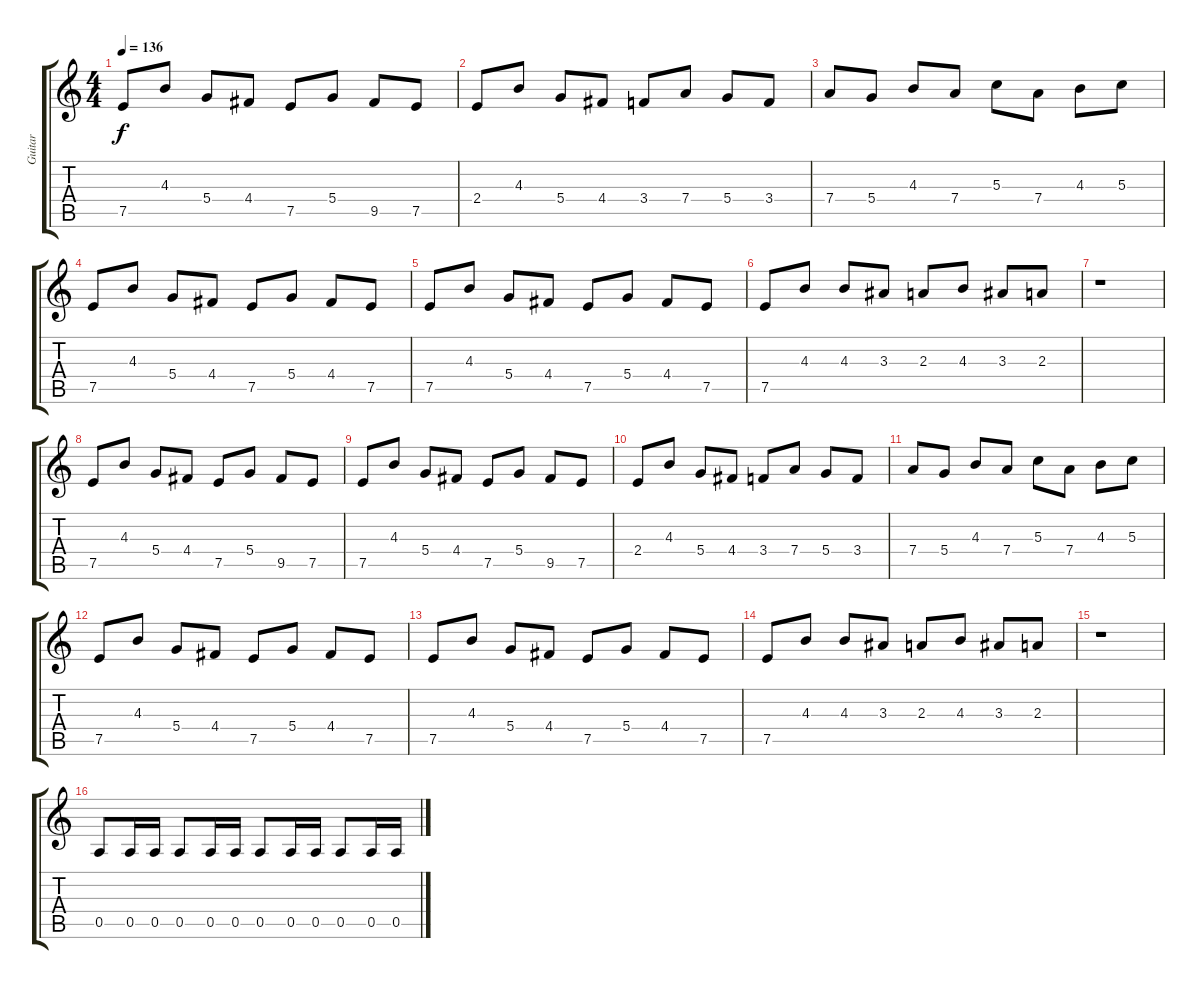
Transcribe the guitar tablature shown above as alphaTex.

\track ("Guitar" "Guitar") {instrument distortionguitar}
\staff {score tabs}
\tuning (E4 B3 G3 D3 A2 E2) {hide}
\ts (4 4)
\tempo 136
\clef g2
\ks c
7.5.8{dy f} 4.3.8 5.4.8 4.4.8 7.5.8 5.4.8 9.5.8 7.5.8 |
2.4.8 4.3.8 5.4.8 4.4.8 3.4.8 7.4.8 5.4.8 3.4.8 |
7.4.8 5.4.8 4.3.8 7.4.8 5.3.8 7.4.8 4.3.8 5.3.8 |
7.5.8 4.3.8 5.4.8 4.4.8 7.5.8 5.4.8 4.4.8 7.5.8 |
7.5.8 4.3.8 5.4.8 4.4.8 7.5.8 5.4.8 4.4.8 7.5.8 |
7.5.8 4.3.8 4.3.8 3.3.8 2.3.8 4.3.8 3.3.8 2.3.8 |
r.1 |
7.5.8 4.3.8 5.4.8 4.4.8 7.5.8 5.4.8 9.5.8 7.5.8 |
7.5.8 4.3.8 5.4.8 4.4.8 7.5.8 5.4.8 9.5.8 7.5.8 |
2.4.8 4.3.8 5.4.8 4.4.8 3.4.8 7.4.8 5.4.8 3.4.8 |
7.4.8 5.4.8 4.3.8 7.4.8 5.3.8 7.4.8 4.3.8 5.3.8 |
7.5.8 4.3.8 5.4.8 4.4.8 7.5.8 5.4.8 4.4.8 7.5.8 |
7.5.8 4.3.8 5.4.8 4.4.8 7.5.8 5.4.8 4.4.8 7.5.8 |
7.5.8 4.3.8 4.3.8 3.3.8 2.3.8 4.3.8 3.3.8 2.3.8 |
r.1 |
0.5.8 0.5.16 0.5.16 0.5.8 0.5.16 0.5.16 0.5.8 0.5.16 0.5.16 0.5.8 0.5.16 0.5.16
